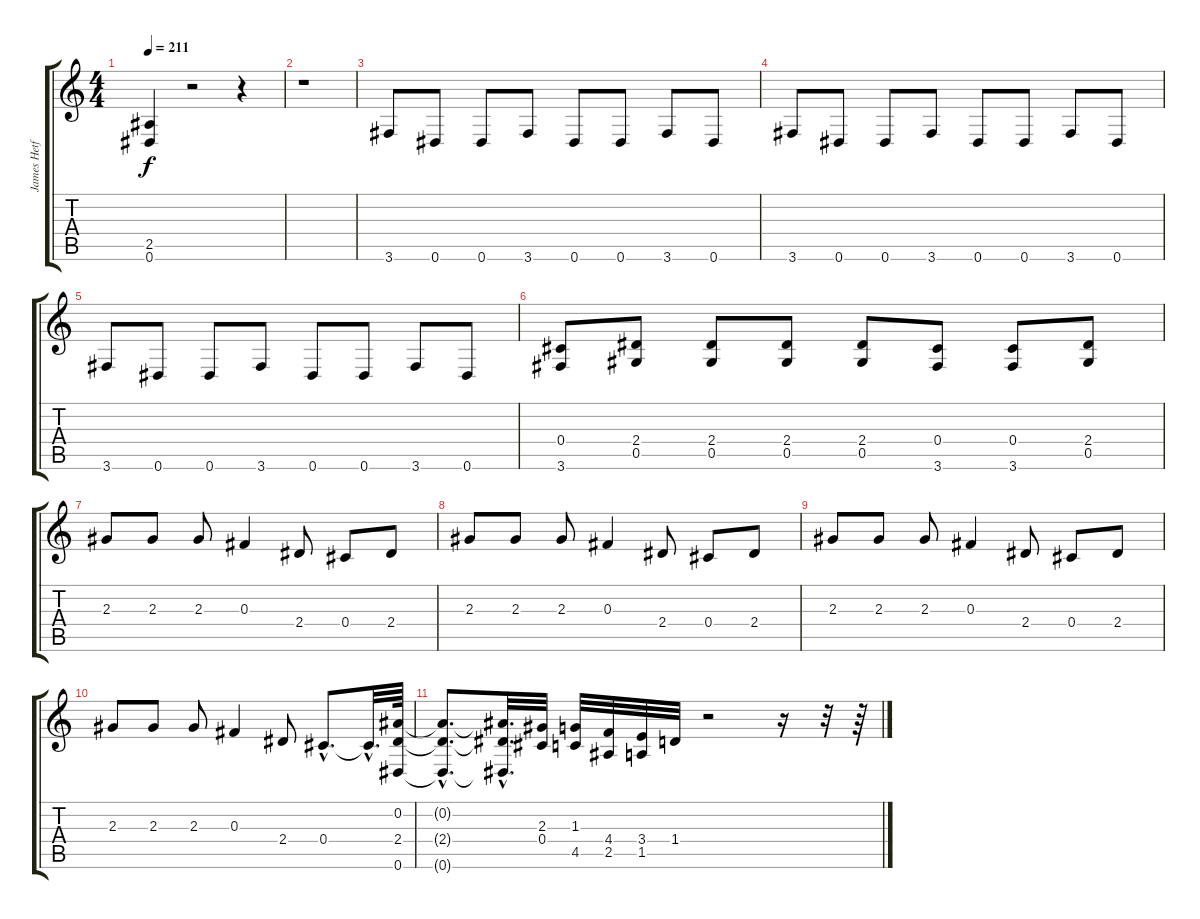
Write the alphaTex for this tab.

\track ("James Hetfield (Guitar)" "James Hetf") {instrument overdrivenguitar}
\staff {score tabs}
\tuning (Eb4 Bb3 Gb3 Db3 Ab2 Eb2) {hide}
\ts (4 4)
\tempo 211
\clef g2
\ks c
(2.5 0.6).4{dy f} r.2 r.4 |
r.1 |
3.6.8 0.6.8 0.6.8 3.6.8 0.6.8 0.6.8 3.6.8 0.6.8 |
3.6.8 0.6.8 0.6.8 3.6.8 0.6.8 0.6.8 3.6.8 0.6.8 |
3.6.8 0.6.8 0.6.8 3.6.8 0.6.8 0.6.8 3.6.8 0.6.8 |
(0.4 3.6).8 (2.4 0.5).8 (2.4 0.5).8 (2.4 0.5).8 (2.4 0.5).8 (0.4 3.6).8 (0.4 3.6).8 (2.4 0.5).8 |
2.3.8 2.3.8 2.3.8 0.3.4 2.4.8 0.4.8 2.4.8 |
2.3.8 2.3.8 2.3.8 0.3.4 2.4.8 0.4.8 2.4.8 |
2.3.8 2.3.8 2.3.8 0.3.4 2.4.8 0.4.8 2.4.8 |
2.3.8 2.3.8 2.3.8 0.3.4 2.4.8 0.4{hac}.8{d} 0.4{hac t}.32{d} (0.2 2.4 0.6).64 |
(0.2{hac t} 2.4{hac t} 0.6{hac t}).8{d} (0.2{hac t} 2.4{hac t} 0.6{hac t}).32{d} (2.3 0.4).32 (1.3 4.5).32 (4.4 2.5).32 (3.4 1.5).32 1.4.32 r.2 r.16 r.32 r.64
